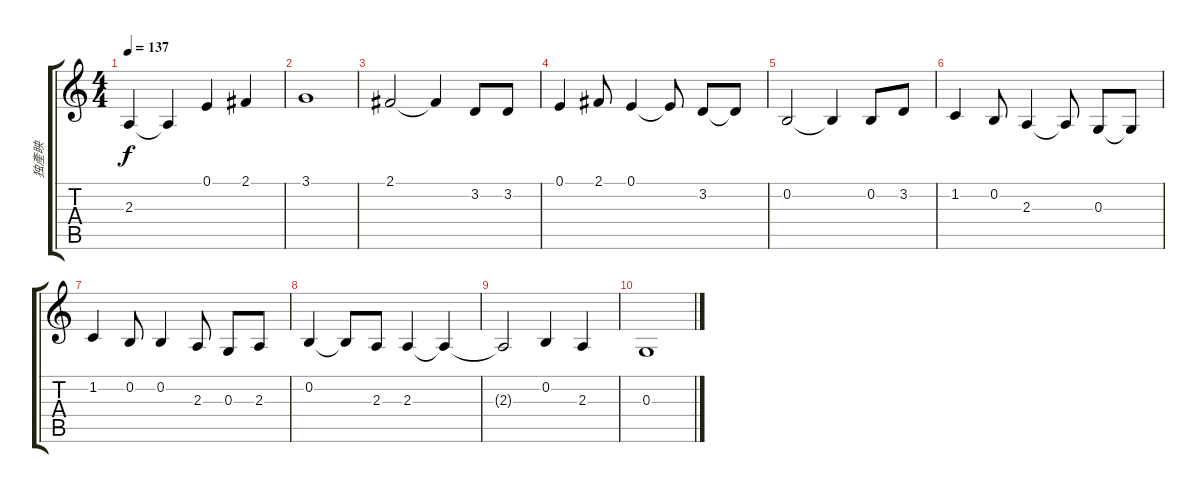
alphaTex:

\track ("独產眏" "独產眏") {instrument oboe}
\staff {score tabs}
\tuning (E4 B3 G3 D3 A2 E2) {hide}
\ts (4 4)
\tempo 137
\clef g2
\ks c
2.3{t}.4{dy f} 2.3{t}.4 0.1.4 2.1.4 |
3.1.1 |
2.1.2 2.1{t}.4 3.2.8 3.2.8 |
0.1.4 2.1.8 0.1.4 0.1{t}.8 3.2.8 3.2{t}.8 |
0.2.2 0.2{t}.4 0.2.8 3.2.8 |
1.2.4 0.2.8 2.3.4 2.3{t}.8 0.3.8 0.3{t}.8 |
1.2.4 0.2.8 0.2.4 2.3.8 0.3.8 2.3.8 |
0.2.4 0.2{t}.8 2.3.8 2.3.4 2.3{t}.4 |
2.3{t}.2 0.2.4 2.3.4 |
0.3.1
